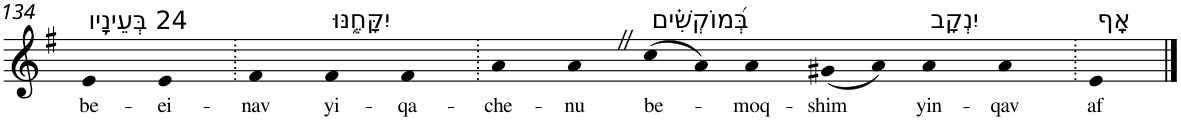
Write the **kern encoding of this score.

**kern	**text
*part1	*part1
*staff1	*staff1
*I"Piano	*
*I'Pno	*
!!LO:PB:g=z
*clefG2	*
*k[f#]	*
*G:	*
=134	=134
!LO:TX:a:t=24 בְּעֵינָ֥יו	!
!	!LO:LY:b
4e	be-
!	!LO:LY:b
4e	-ei-
=135.	=135.
!	!LO:LY:b
4f#	-nav
!LO:TX:a:t=יִקָּחֶ֑נּוּ	!
!	!LO:LY:b
4f#	yi-
!	!LO:LY:b
4f#	-qa-
=136.	=136.
!	!LO:LY:b
4a	-che-
!	!LO:LY:b
4aZ	-nu
!LO:TX:a:t=בְּ֝מוֹקְשִׁ֗ים	!
!	!LO:LY:b
(8cc	be-
8a)	.
!	!LO:LY:b
4a	-moq-
!	!LO:LY:b
(8g#X	-shim
8a)	.
!LO:TX:a:t=יִנְקָב	!
!	!LO:LY:b
4a	yin-
!	!LO:LY:b
4a	-qav
=137.	=137.
!LO:TX:a:t=אָֽף	!
!	!LO:LY:b
4e	af
==	==
*-	*-
